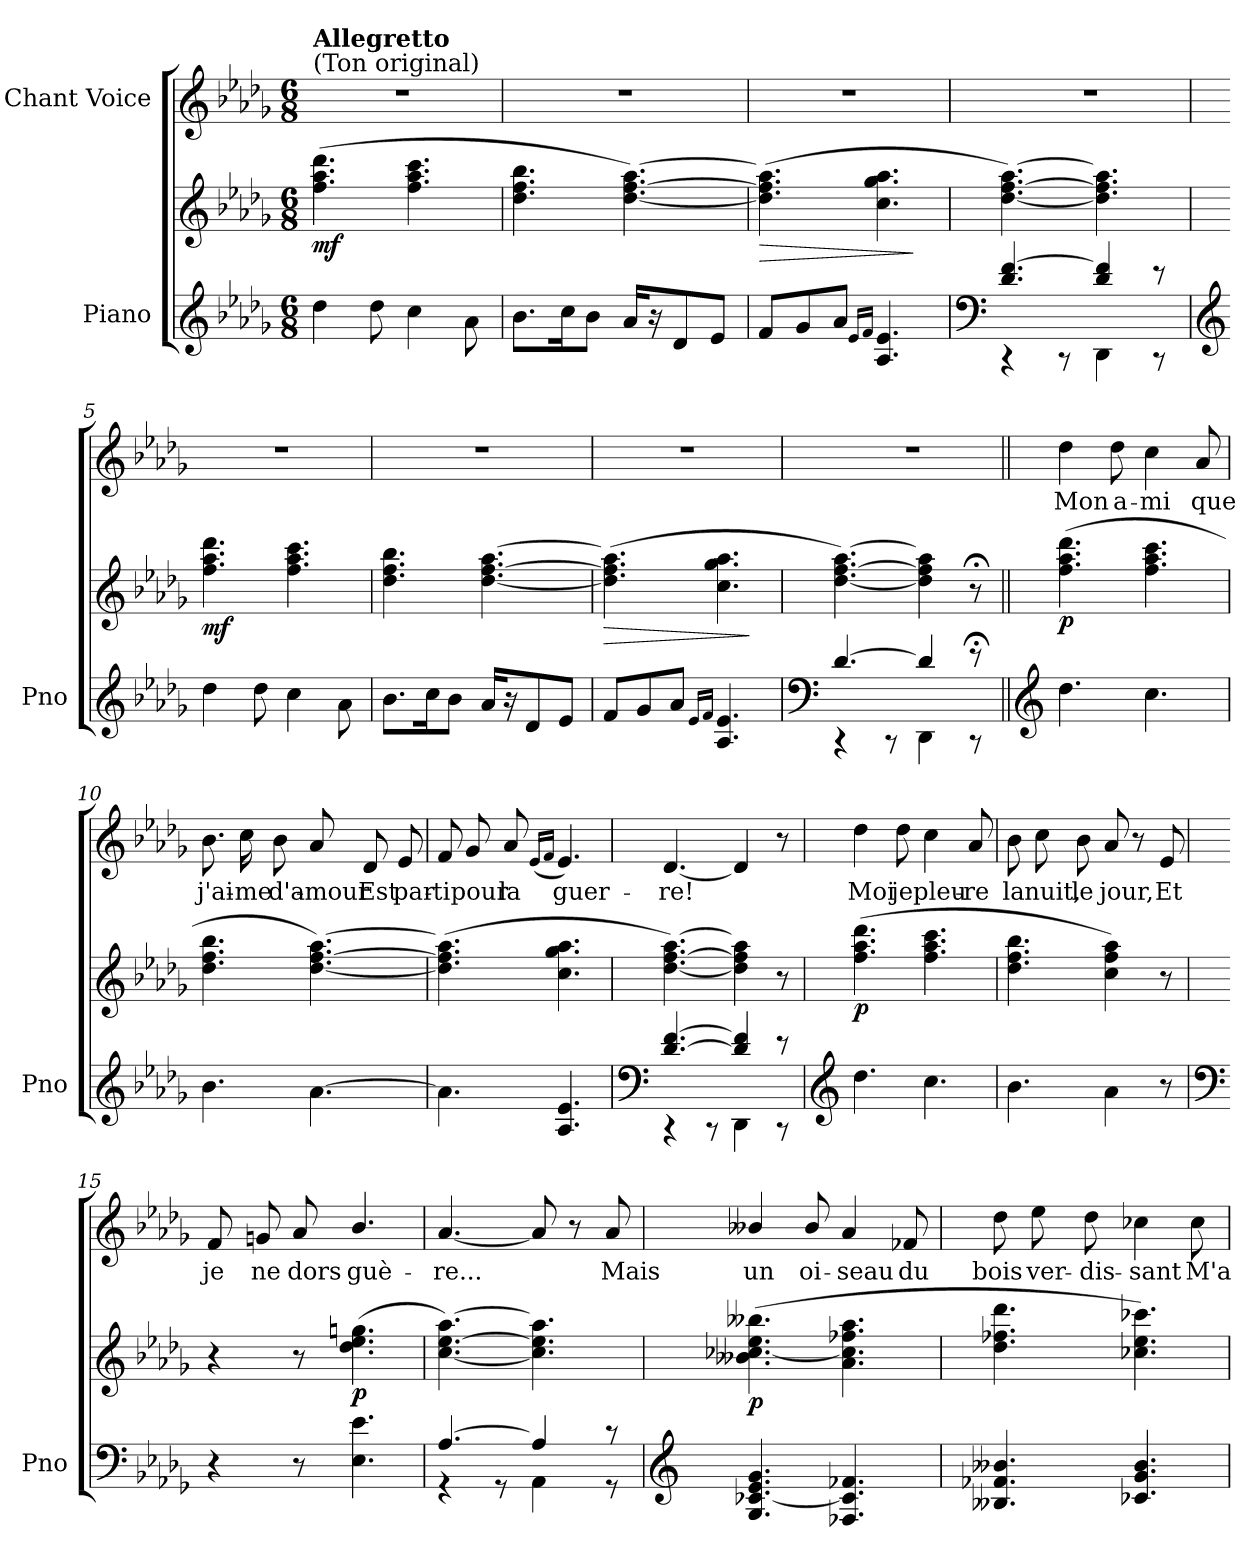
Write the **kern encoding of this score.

**kern	**kern	**dynam	**kern	**text
*part2	*part2	*part2	*part1	*part1
*staff3	*staff2	*staff2/3	*staff1	*staff1
*I"Piano	*	*	*I"Chant Voice	*
*I'Pno	*	*	*	*
*clefG2	*clefG2	*	*clefG2	*
*k[b-e-a-d-g-]	*k[b-e-a-d-g-]	*	*k[b-e-a-d-g-]	*
*M6/8	*M6/8	*	*M6/8	*
=1	=1	=1	=1	=1
!	!	!	!LO:TX:a:t=(Ton original)	!
!	!	!	!LO:TX:a:B:t=Allegretto	!
!	!	!LO:DY:b	!	!
4dd-\	(>4.ff\ 4.aa-\ 4.ddd-\	mf	2.r	.
8dd-\	.	.	.	.
4cc\	4.ff\ 4.aa-\ 4.ccc\	.	.	.
8a-\	.	.	.	.
=2	=2	=2	=2	=2
8.b-\L	4.dd-\ 4.ff\ 4.bb-\	.	2.r	.
16cc\K	.	.	.	.
8b-\J	.	.	.	.
16a-/KL	[4.dd-\ [4.ff\ [4.aa-\)	.	.	.
16r	.	.	.	.
8d-/	.	.	.	.
8e-/J	.	.	.	.
=3	=3	=3	=3	=3
!	!	!LO:HP:b	!	!
8f/L	(>4.dd-\] 4.ff\] 4.aa-\]	>	2.r	.
8g-/	.	.	.	.
8a-/J	.	.	.	.
16qe-/LL	.	.	.	.
16qf/JJ	.	.	.	.
4.A-/ 4.e-/	4.cc\ 4.gg-\ 4.aa-\	.	.	.
.	.	]	.	.
=4	=4	=4	=4	=4
*clefF4	*	*	*	*
*^	*	*	*	*
4.d-/ [4.f/	4r	[4.dd-\ [4.ff\ [4.aa-\)	.	2.r	.
.	8r	.	.	.	.
4d-/ 4f/]	4DD-\	4.dd-\] 4.ff\] 4.aa-\]	.	.	.
8r	8r	.	.	.	.
*v	*v	*	*	*	*
!!LO:LB:g=z
=5	=5	=5	=5	=5
*clefG2	*	*	*	*
*^	*	*	*	*
!	!	!	!LO:DY:b	!	!
*v	*v	*	*	*	*
4dd-\	4.ff\ 4.aa-\ 4.ddd-\	mf	2.r	.
8dd-\	.	.	.	.
4cc\	4.ff\ 4.aa-\ 4.ccc\	.	.	.
8a-\	.	.	.	.
=6	=6	=6	=6	=6
8.b-\L	4.dd-\ 4.ff\ 4.bb-\	.	2.r	.
16cc\K	.	.	.	.
8b-\J	.	.	.	.
16a-/KL	[4.dd-\ [4.ff\ [4.aa-\	.	.	.
16r	.	.	.	.
8d-/	.	.	.	.
8e-/J	.	.	.	.
=7	=7	=7	=7	=7
!	!	!LO:HP:b	!	!
8f/L	(>4.dd-\] 4.ff\] 4.aa-\]	>	2.r	.
8g-/	.	.	.	.
8a-/J	.	.	.	.
16qe-/LL	.	.	.	.
16qf/JJ	.	.	.	.
4.A-/ 4.e-/	4.cc\ 4.gg-\ 4.aa-\	.	.	.
.	.	]	.	.
=8	=8	=8	=8	=8
*clefF4	*	*	*	*
*^	*	*	*	*
[4.d-/	4r	[4.dd-\ [4.ff\ [4.aa-\)	.	2.r	.
.	8r	.	.	.	.
4d-/]	4DD-\	4dd-\] 4ff\] 4aa-\]	.	.	.
8r;<	8r	8r;<	.	.	.
*v	*v	*	*	*	*
!!LO:LB:g=z
=9||	=9||	=9||	=9||	=9||
*clefG2	*	*	*	*
*^	*	*	*	*
!	!	!	!LO:DY:b	!	!LO:LY:b
*v	*v	*	*	*	*
4.dd-\	(>4.ff\ 4.aa-\ 4.ddd-\	p	4dd-\	Mon
!	!	!	!	!LO:LY:b
.	.	.	8dd-\	a-
!	!	!	!	!LO:LY:b
4.cc\	4.ff\ 4.aa-\ 4.ccc\	.	4cc\	-mi
!	!	!	!	!LO:LY:b
.	.	.	8a-/	que
=10	=10	=10	=10	=10
!	!	!	!	!LO:LY:b
4.b-\	4.dd-\ 4.ff\ 4.bb-\	.	8.b-\	j'ai-
!	!	!	!	!LO:LY:b
.	.	.	16cc\	-me
!	!	!	!	!LO:LY:b
.	.	.	8b-\	d'a-
!	!	!	!	!LO:LY:b
[4.a-\	[4.dd-\ [4.ff\ [4.aa-\)	.	8a-/	-mour
!	!	!	!	!LO:LY:b
.	.	.	8d-/	Est
!	!	!	!	!LO:LY:b
.	.	.	8e-/	par-
=11	=11	=11	=11	=11
!	!	!	!	!LO:LY:b
4.a-\]	(>4.dd-\] 4.ff\] 4.aa-\]	.	8f/	-ti
!	!	!	!	!LO:LY:b
.	.	.	8g-/	pour
!	!	!	!	!LO:LY:b
.	.	.	8a-/	la
.	.	.	(<16qe-/LL	.
.	.	.	16qf/JJ	.
!	!	!	!	!LO:LY:b
4.A-/ 4.e-/	4.cc\ 4.gg-\ 4.aa-\	.	4.e-/)	guer-
=12	=12	=12	=12	=12
*clefF4	*	*	*	*
*^	*	*	*	*
!	!	!	!	!	!LO:LY:b
[4.d-/ [4.f/	4r	[4.dd-\ [4.ff\ [4.aa-\)	.	[4.d-/	-re!
.	8r	.	.	.	.
4d-/] 4f/]	4DD-\	4dd-\] 4ff\] 4aa-\]	.	4d-/]	.
8r	8r	8r	.	8r	.
*v	*v	*	*	*	*
!!LO:LB:g=z
=13	=13	=13	=13	=13
*clefG2	*	*	*	*
*^	*	*	*	*
!	!	!	!LO:DY:b	!	!LO:LY:b
*v	*v	*	*	*	*
4.dd-\	(>4.ff\ 4.aa-\ 4.ddd-\	p	4dd-\	Moi
!	!	!	!	!LO:LY:b
.	.	.	8dd-\	je
!	!	!	!	!LO:LY:b
4.cc\	4.ff\ 4.aa-\ 4.ccc\	.	4cc\	pleu-
!	!	!	!	!LO:LY:b
.	.	.	8a-/	-re
=14	=14	=14	=14	=14
!	!	!	!	!LO:LY:b
4.b-\	4.dd-\ 4.ff\ 4.bb-\	.	8b-\	la
!	!	!	!	!LO:LY:b
.	.	.	8cc\	nuit,
!	!	!	!	!LO:LY:b
.	.	.	8b-\	le
!	!	!	!	!LO:LY:b
4a-\	4cc\ 4ff\ 4aa-\)	.	8a-/	jour,
.	.	.	8r	.
!	!	!	!	!LO:LY:b
8r	8r	.	8e-/	Et
=15	=15	=15	=15	=15
*clefF4	*	*	*	*
!	!	!	!	!LO:LY:b
4r	4r	.	8f/	je
!	!	!	!	!LO:LY:b
.	.	.	8gn/	ne
!	!	!	!	!LO:LY:b
8r	8r	.	8a-/	dors
!	!	!LO:DY:b	!	!LO:LY:b
4.E-\ 4.e-\	(>4.dd-\ 4.ee-\ 4.ggn\	p	4.b-/	guè-
=16	=16	=16	=16	=16
*^	*	*	*	*
!	!	!	!	!	!LO:LY:b
[4.A-/	4r	[4.cc\ [4.ee-\ [4.aa-\)	.	[4.a-/	-re...
.	8r	.	.	.	.
4A-/]	4AA-\	4.cc\] 4.ee-\] 4.aa-\]	.	8a-/]	.
.	.	.	.	8r	.
!	!	!	!	!	!LO:LY:b
8r	8r	.	.	8a-/	Mais
*v	*v	*	*	*	*
!!LO:PB:g=z
=17	=17	=17	=17	=17
*clefG2	*	*	*	*
*^	*	*	*	*
!	!	!	!LO:DY:b	!	!LO:LY:b
*v	*v	*	*	*	*
4.G-/ [4.c-X/ 4.e-/ 4.g-/	(>4.b--X\ [4.cc-X\ 4.ee-\ 4.bb--X\	p	4b--X/	un
!	!	!	!	!LO:LY:b
.	.	.	8b--/	oi-
!	!	!	!	!LO:LY:b
4.F-X/ 4.c-/] 4.f-X/	4.a-\ 4.cc-\] 4.ff-X\ 4.aa-\	.	4a-/	-seau
!	!	!	!	!LO:LY:b
.	.	.	8f-X/	du
=18	=18	=18	=18	=18
!	!	!	!	!LO:LY:b
4.B--X/ 4.f-X/ 4.b--X/	4.dd-\ 4.ff-X\ 4.ddd-\	.	8dd-\	bois
!	!	!	!	!LO:LY:b
.	.	.	8ee-\	ver-
!	!	!	!	!LO:LY:b
.	.	.	8dd-\	-dis-
!	!	!	!	!LO:LY:b
4.c-X/ 4.g-/ 4.b--/	4.cc-X\ 4.ee-\ 4.ccc-X\)	.	4cc-X\	-sant
!	!	!	!	!LO:LY:b
.	.	.	8cc-\	M'a
=	=	=	=	=
*-	*-	*-	*-	*-
